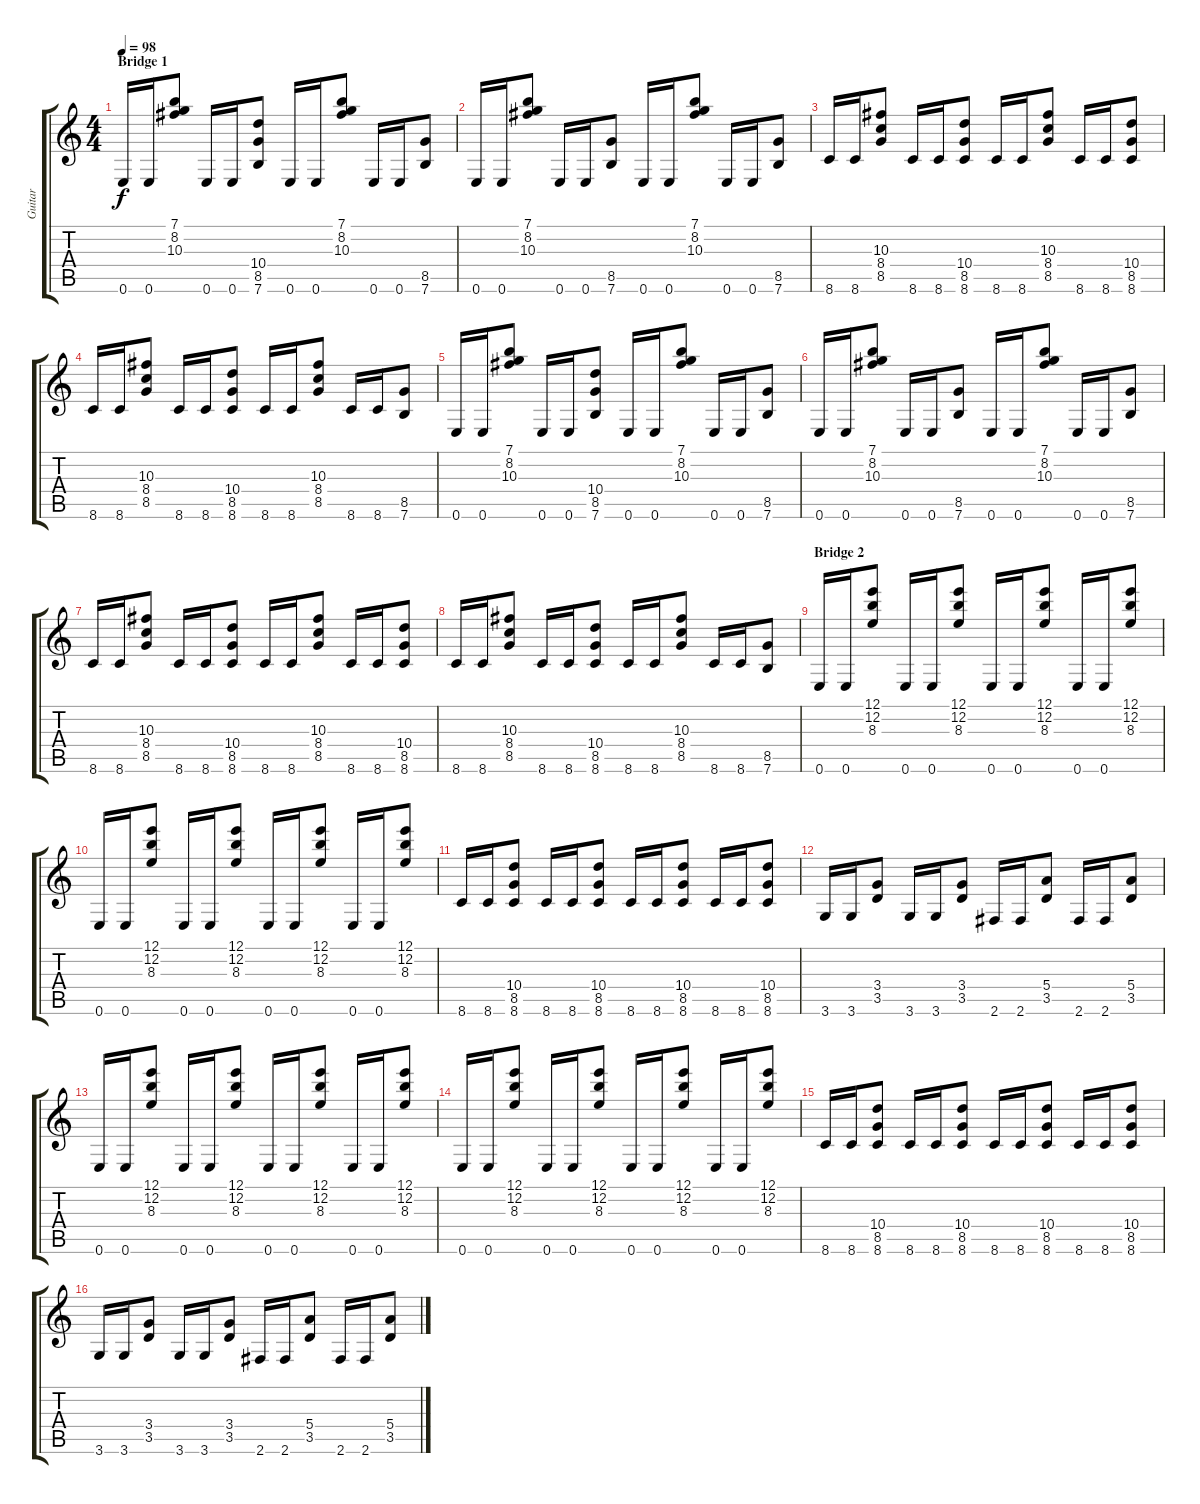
\track ("Guitar " "Guitar ") {instrument distortionguitar}
\staff {score tabs}
\tuning (E4 B3 Ab3 E3 B2 E2) {hide}
\ts (4 4)
\section ("" "Bridge 1")
\tempo 98
\clef g2
\ks c
0.6.16{dy f} 0.6.16 (7.1 8.2 10.3).8 0.6.16 0.6.16 (10.4 8.5 7.6).8 0.6.16 0.6.16 (7.1 8.2 10.3).8 0.6.16 0.6.16 (8.5 7.6).8 |
0.6.16 0.6.16 (7.1 8.2 10.3).8 0.6.16 0.6.16 (8.5 7.6).8 0.6.16 0.6.16 (7.1 8.2 10.3).8 0.6.16 0.6.16 (8.5 7.6).8 |
8.6.16 8.6.16 (10.3 8.4 8.5).8 8.6.16 8.6.16 (10.4 8.5 8.6).8 8.6.16 8.6.16 (10.3 8.4 8.5).8 8.6.16 8.6.16 (10.4 8.5 8.6).8 |
8.6.16 8.6.16 (10.3 8.4 8.5).8 8.6.16 8.6.16 (10.4 8.5 8.6).8 8.6.16 8.6.16 (10.3 8.4 8.5).8 8.6.16 8.6.16 (8.5 7.6).8 |
0.6.16 0.6.16 (7.1 8.2 10.3).8 0.6.16 0.6.16 (10.4 8.5 7.6).8 0.6.16 0.6.16 (7.1 8.2 10.3).8 0.6.16 0.6.16 (8.5 7.6).8 |
0.6.16 0.6.16 (7.1 8.2 10.3).8 0.6.16 0.6.16 (8.5 7.6).8 0.6.16 0.6.16 (7.1 8.2 10.3).8 0.6.16 0.6.16 (8.5 7.6).8 |
8.6.16 8.6.16 (10.3 8.4 8.5).8 8.6.16 8.6.16 (10.4 8.5 8.6).8 8.6.16 8.6.16 (10.3 8.4 8.5).8 8.6.16 8.6.16 (10.4 8.5 8.6).8 |
8.6.16 8.6.16 (10.3 8.4 8.5).8 8.6.16 8.6.16 (10.4 8.5 8.6).8 8.6.16 8.6.16 (10.3 8.4 8.5).8 8.6.16 8.6.16 (8.5 7.6).8 |
\section ("" "Bridge 2")
0.6.16 0.6.16 (12.1 12.2 8.3).8 0.6.16 0.6.16 (12.1 12.2 8.3).8 0.6.16 0.6.16 (12.1 12.2 8.3).8 0.6.16 0.6.16 (12.1 12.2 8.3).8 |
0.6.16 0.6.16 (12.1 12.2 8.3).8 0.6.16 0.6.16 (12.1 12.2 8.3).8 0.6.16 0.6.16 (12.1 12.2 8.3).8 0.6.16 0.6.16 (12.1 12.2 8.3).8 |
8.6.16 8.6.16 (10.4 8.5 8.6).8 8.6.16 8.6.16 (10.4 8.5 8.6).8 8.6.16 8.6.16 (10.4 8.5 8.6).8 8.6.16 8.6.16 (10.4 8.5 8.6).8 |
3.6.16 3.6.16 (3.4 3.5).8 3.6.16 3.6.16 (3.4 3.5).8 2.6.16 2.6.16 (5.4 3.5).8 2.6.16 2.6.16 (5.4 3.5).8 |
0.6.16 0.6.16 (12.1 12.2 8.3).8 0.6.16 0.6.16 (12.1 12.2 8.3).8 0.6.16 0.6.16 (12.1 12.2 8.3).8 0.6.16 0.6.16 (12.1 12.2 8.3).8 |
0.6.16 0.6.16 (12.1 12.2 8.3).8 0.6.16 0.6.16 (12.1 12.2 8.3).8 0.6.16 0.6.16 (12.1 12.2 8.3).8 0.6.16 0.6.16 (12.1 12.2 8.3).8 |
8.6.16 8.6.16 (10.4 8.5 8.6).8 8.6.16 8.6.16 (10.4 8.5 8.6).8 8.6.16 8.6.16 (10.4 8.5 8.6).8 8.6.16 8.6.16 (10.4 8.5 8.6).8 |
3.6.16 3.6.16 (3.4 3.5).8 3.6.16 3.6.16 (3.4 3.5).8 2.6.16 2.6.16 (5.4 3.5).8 2.6.16 2.6.16 (5.4 3.5).8
